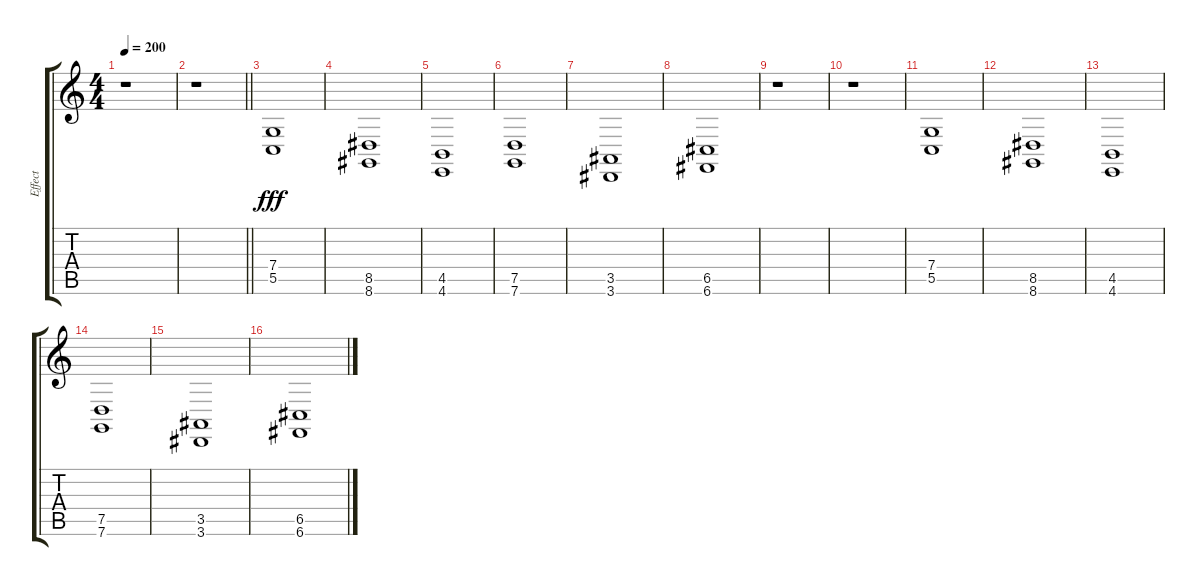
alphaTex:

\track ("Effect" "Effect") {instrument stringensemble2}
\staff {score tabs}
\tuning (D4 A3 F3 C3 G2 C2) {hide}
\ts (4 4)
\tempo 200
\clef g2
\ks c
r.1{dy fff} |
\barLineRight lightlight
r.1 |
\section ("" "")
(7.4 5.5).1{volume 16 instrument stringensemble2} |
(8.5 8.6).1 |
(4.5 4.6).1 |
(7.5 7.6).1 |
(3.5 3.6).1 |
(6.5 6.6).1 |
r.1 |
r.1 |
(7.4 5.5).1{volume 16 instrument stringensemble2} |
(8.5 8.6).1 |
(4.5 4.6).1 |
(7.5 7.6).1 |
(3.5 3.6).1 |
(6.5 6.6).1
